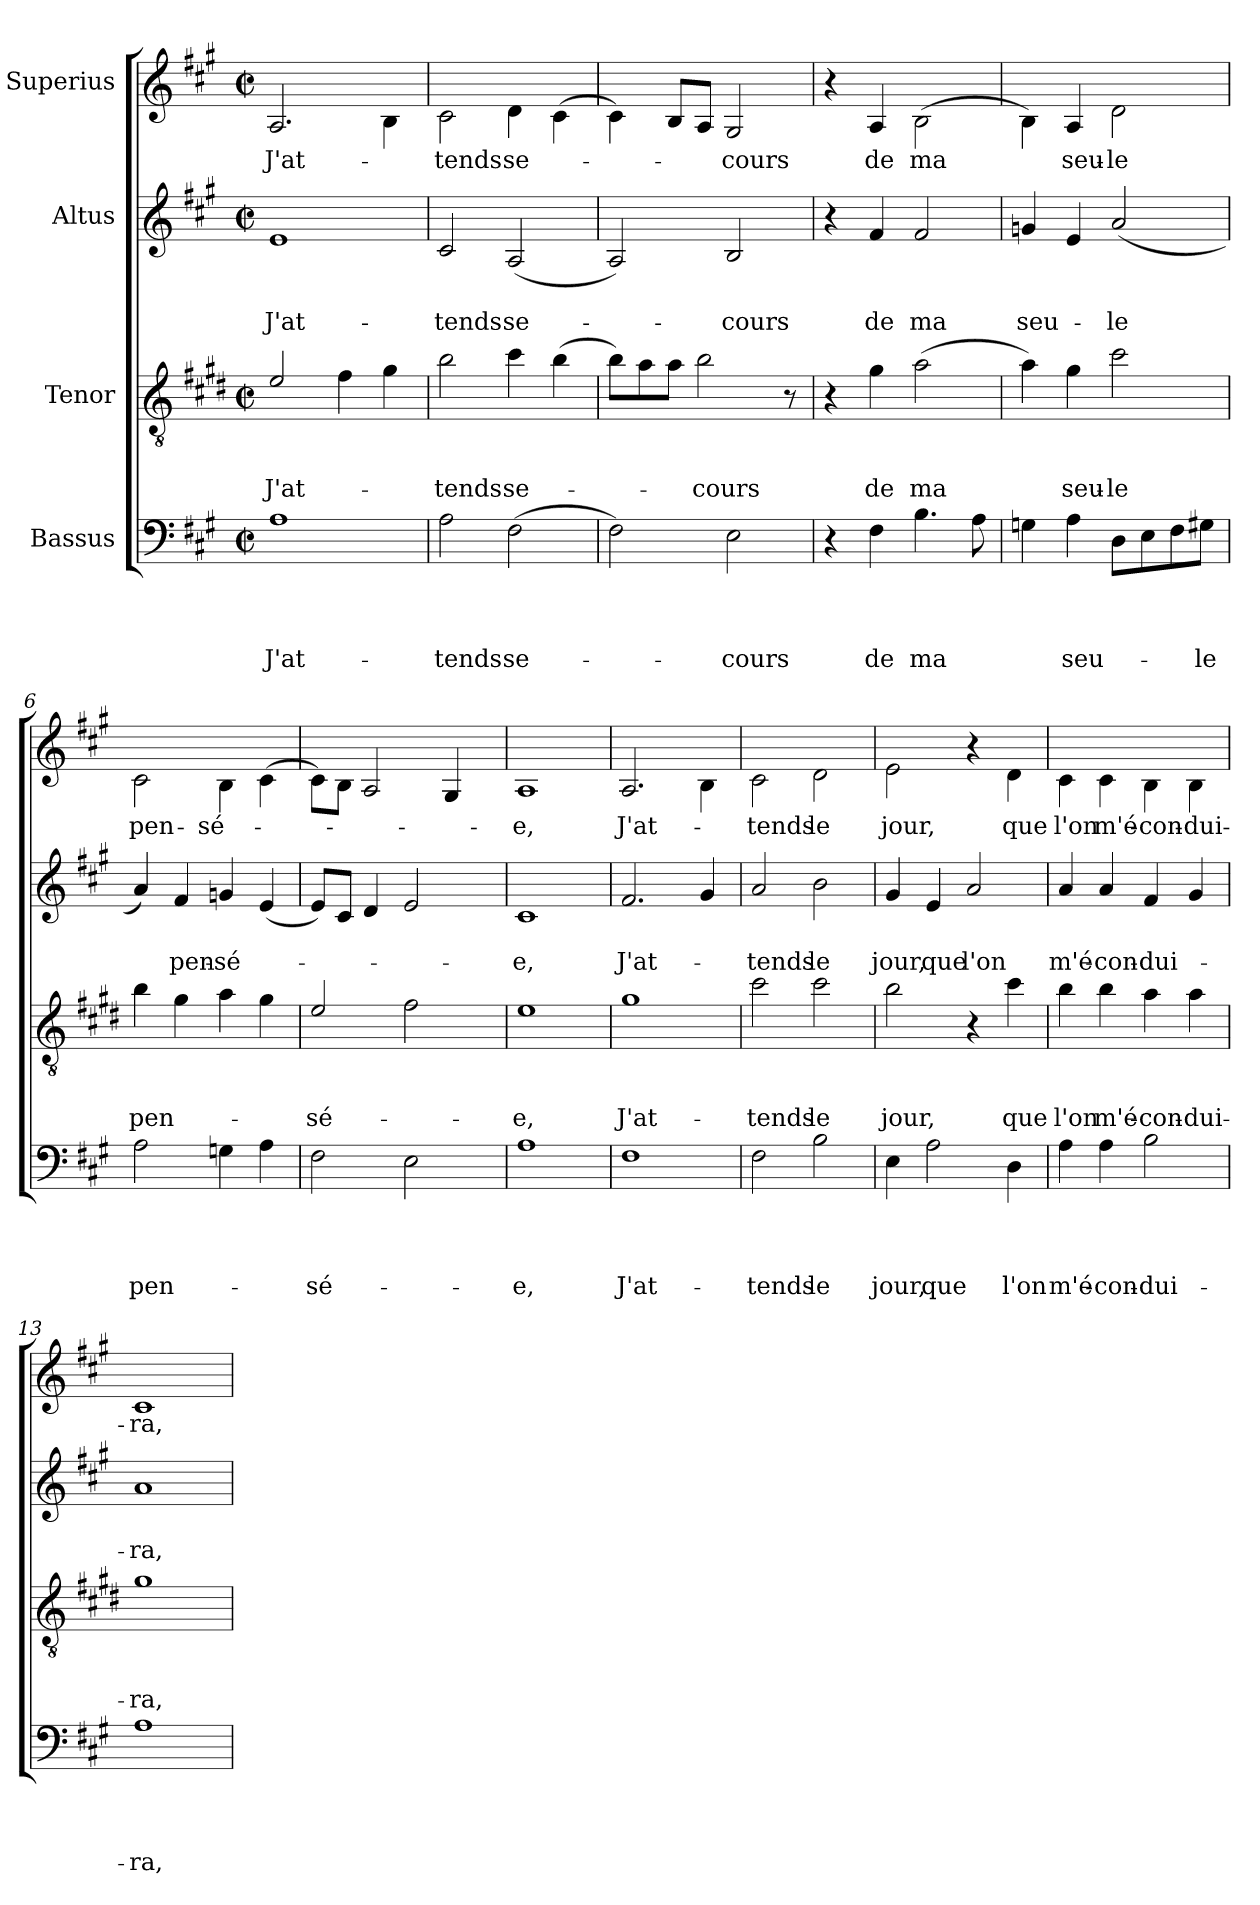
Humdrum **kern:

**kern	**text	**text	**text	**text	**kern	**text	**text	**text	**kern	**text	**text	**kern	**text
*part4	*part4	*part4	*part4	*part4	*part3	*part3	*part3	*part3	*part2	*part2	*part2	*part1	*part1
*staff4	*staff4	*staff4	*staff4	*staff4	*staff3	*staff3	*staff3	*staff3	*staff2	*staff2	*staff2	*staff1	*staff1
*I"Bassus	*	*	*	*	*I"Tenor	*	*	*	*I"Altus	*	*	*I"Superius	*
*clefF4	*	*	*	*	*clefGv2	*	*	*	*clefG2	*	*	*clefG2	*
*	*	*	*	*	*ITrd4c7	*	*	*	*	*	*	*ITrd-7c-12	*
*k[f#c#g#]	*	*	*	*	*k[f#c#g#]	*	*	*	*k[f#c#g#]	*	*	*k[f#c#g#]	*
*A:	*	*	*	*	*A:	*	*	*	*A:	*	*	*A:	*
*M2/2	*	*	*	*	*M2/2	*	*	*	*M2/2	*	*	*M2/2	*
*met(c|)	*	*	*	*	*met(c|)	*	*	*	*met(c|)	*	*	*met(c|)	*
=1	=1	=1	=1	=1	=1	=1	=1	=1	=1	=1	=1	=1	=1
1A	.	.	.	J'at-	2A/	.	.	J'at-	1e	.	J'at-	2.a/	J'at-
.	.	.	.	.	4B\	.	.	.	.	.	.	.	.
.	.	.	.	.	4c#\	.	.	.	.	.	.	4b\	.
=2	=2	=2	=2	=2	=2	=2	=2	=2	=2	=2	=2	=2	=2
2A\	.	.	.	-tends	2e\	.	.	-tends	2c#/	.	-tends	2cc#\	-tends
(2F#\	.	.	.	se-	4f#\	.	.	se-	(2A/	.	se-	4dd\	se-
.	.	.	.	.	(4e\	.	.	.	.	.	.	(4cc#\	.
=3	=3	=3	=3	=3	=3	=3	=3	=3	=3	=3	=3	=3	=3
2F#\)	.	.	.	.	8e\L)	.	.	.	2A/)	.	.	4cc#\)	.
.	.	.	.	.	8d\	.	.	.	.	.	.	.	.
.	.	.	.	.	8d\J	.	.	.	.	.	.	8b/L	.
.	.	.	.	.	2e\	.	.	-cours	.	.	.	8a/J	.
2E\	.	.	.	-cours	.	.	.	.	2B/	.	-cours	2g#/	-cours
.	.	.	.	.	8r	.	.	.	.	.	.	.	.
=4	=4	=4	=4	=4	=4	=4	=4	=4	=4	=4	=4	=4	=4
4r	.	.	.	.	4r	.	.	.	4r	.	.	4r	.
4F#\	.	.	.	de	4c#\	.	.	de	4f#/	.	de	4a/	de
4.B\	.	.	.	ma	(2d\	.	.	ma	2f#/	.	ma	(2b\	ma
8A\	.	.	.	.	.	.	.	.	.	.	.	.	.
=5	=5	=5	=5	=5	=5	=5	=5	=5	=5	=5	=5	=5	=5
4Gn\	.	.	.	.	4d\)	.	.	.	4gn/	.	seu-	4b\)	.
4A\	.	.	.	seu-	4c#\	.	.	seu-	4e/	.	.	4a/	seu-
8D\L	.	.	.	.	2f#\	.	.	-le	(2a/	.	-le	2dd\	-le
8E\	.	.	.	.	.	.	.	.	.	.	.	.	.
8F#\	.	.	.	.	.	.	.	.	.	.	.	.	.
8G#X\J	.	.	.	-le	.	.	.	.	.	.	.	.	.
!!LO:LB:g=z
=6	=6	=6	=6	=6	=6	=6	=6	=6	=6	=6	=6	=6	=6
2A\	.	.	.	pen-	4e\	.	.	pen-	4a/)	.	.	2cc#\	pen-
.	.	.	.	.	4c#\	.	.	.	4f#/	.	pen-	.	.
4Gn\	.	.	.	.	4d\	.	.	.	4gn/	.	-sé-	4b\	-sé-
4A\	.	.	.	.	4c#\	.	.	.	(4e/	.	.	(4cc#\	.
=7	=7	=7	=7	=7	=7	=7	=7	=7	=7	=7	=7	=7	=7
2F#\	.	.	.	-sé-	2A/	.	.	-sé-	8e/L)	.	.	8cc#\L)	.
.	.	.	.	.	.	.	.	.	8c#/J	.	.	8b\J	.
.	.	.	.	.	.	.	.	.	4d/	.	.	2a/	.
2E\	.	.	.	.	2B\	.	.	.	2e/	.	.	.	.
.	.	.	.	.	.	.	.	.	.	.	.	4g#/	.
=8	=8	=8	=8	=8	=8	=8	=8	=8	=8	=8	=8	=8	=8
1A	.	.	.	-e,	1A	.	.	-e,	1c#	.	-e,	1a	-e,
=9	=9	=9	=9	=9	=9	=9	=9	=9	=9	=9	=9	=9	=9
1F#	.	.	.	J'at-	1c#	.	.	J'at-	2.f#/	.	J'at-	2.a/	J'at-
.	.	.	.	.	.	.	.	.	4g#/	.	.	4b\	.
=10	=10	=10	=10	=10	=10	=10	=10	=10	=10	=10	=10	=10	=10
2F#\	.	.	.	-tends	2f#\	.	.	-tends	2a/	.	-tends	2cc#\	-tends
2B\	.	.	.	le	2f#\	.	.	le	2b\	.	le	2dd\	le
!!LO:LB:g=z
=11	=11	=11	=11	=11	=11	=11	=11	=11	=11	=11	=11	=11	=11
4E\	.	.	.	jour,	2e\	.	.	jour,	4g#/	.	jour,	2ee\	jour,
2A\	.	.	.	que	.	.	.	.	4e/	.	que	.	.
.	.	.	.	.	4r	.	.	.	2a/	.	l'on	4r	.
4D\	.	.	.	l'on	4f#\	.	.	que	.	.	.	4dd\	que
=12	=12	=12	=12	=12	=12	=12	=12	=12	=12	=12	=12	=12	=12
4A\	.	.	.	m'é-	4e\	.	.	l'on	4a/	.	m'é-	4cc#\	l'on
4A\	.	.	.	-con-	4e\	.	.	m'é-	4a/	.	-con-	4cc#\	m'é-
2B\	.	.	.	-dui-	4d\	.	.	-con-	4f#/	.	-dui-	4b\	-con-
.	.	.	.	.	4d\	.	.	-dui-	4g#/	.	.	4b\	-dui-
=13	=13	=13	=13	=13	=13	=13	=13	=13	=13	=13	=13	=13	=13
1A	.	.	.	-ra,	1c#	.	.	-ra,	1a	.	-ra,	1cc#	-ra,
=	=	=	=	=	=	=	=	=	=	=	=	=	=
*-	*-	*-	*-	*-	*-	*-	*-	*-	*-	*-	*-	*-	*-
